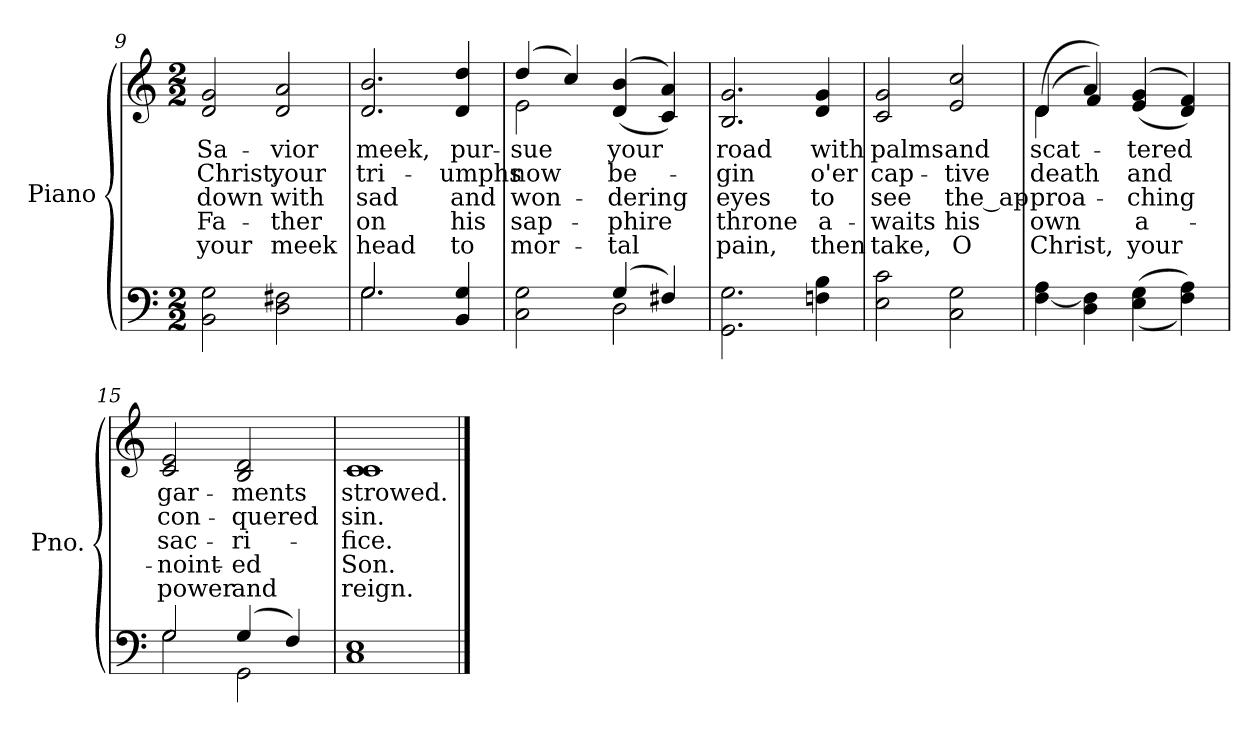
**kern	**kern	**text	**text	**text	**text	**text
*part2	*part1	*part1	*part1	*part1	*part1	*part1
*staff2	*staff1	*staff1	*staff1	*staff1	*staff1	*staff1
*I"Piano	*I"Piano	*	*	*	*	*
*I'Pno.	*I'Pno.	*	*	*	*	*
*clefF4	*clefG2	*	*	*	*	*
*k[]	*k[]	*	*	*	*	*
*C:	*C:	*	*	*	*	*
*M2/2	*M2/2	*	*	*	*	*
=9	=9	=9	=9	=9	=9	=9
!	!	!LO:LY:b:color=#000000	!LO:LY:b:color=#000000	!LO:LY:b:color=#000000	!LO:LY:b:color=#000000	!LO:LY:b:color=#000000
2BBi\ 2Gi	2di/ 2gi	Sa-	Christ,	down	Fa-	-your
!	!	!LO:LY:b:color=#000000	!LO:LY:b:color=#000000	!LO:LY:b:color=#000000	!LO:LY:b:color=#000000	!LO:LY:b:color=#000000
2Di\ 2F#Xi	2di/ 2ai	-vior	your	with	ther	meek
=10	=10	=10	=10	=10	=10	=10
*^	*	*	*	*	*	*
!	!	!	!LO:LY:b:color=#000000	!LO:LY:b:color=#000000	!LO:LY:b:color=#000000	!LO:LY:b:color=#000000	!LO:LY:b:color=#000000
2.Gi/	2.Gi\	2.di/ 2.bi	meek,	tri-	sad	on	head
!	!	!	!LO:LY:b:color=#000000	!LO:LY:b:color=#000000	!LO:LY:b:color=#000000	!LO:LY:b:color=#000000	!LO:LY:b:color=#000000
4BBi/ 4Gi	4ryy	4di/ 4ddi	pur-	-umphs	and	his	to
!!LO:LB:g=z
=11	=11	=11	=11	=11	=11	=11	=11
!	!	!	!LO:LY:b:color=#000000	!LO:LY:b:color=#000000	!LO:LY:b:color=#000000	!LO:LY:b:color=#000000	!LO:LY:b:color=#000000
*	*	*^	*	*	*	*	*
2Ci\ 2Gi	2ryy	(4ddi/	2ei\	-sue	now	won-	-sap-	-mor-
.	.	4cci/)	.	.	.	.	.	.
!	!	!	!	!LO:LY:b:color=#000000	!LO:LY:b:color=#000000	!LO:LY:b:color=#000000	!LO:LY:b:color=#000000	!LO:LY:b:color=#000000
(4Gi/	2Di\	((4di/ 4bi	2ryy	your	be-	-dering	phire	tal
4F#Xi/)	.	4ci/ 4ai))	.	.	.	.	.	.
*v	*v	*	*	*	*	*	*	*
*	*v	*v	*	*	*	*	*
=12	=12	=12	=12	=12	=12	=12
!	!	!LO:LY:b:color=#000000	!LO:LY:b:color=#000000	!LO:LY:b:color=#000000	!LO:LY:b:color=#000000	!LO:LY:b:color=#000000
2.GGi\ 2.Gi	2.Bi/ 2.gi	road	-gin	eyes	throne	pain,
!	!	!LO:LY:b:color=#000000	!LO:LY:b:color=#000000	!LO:LY:b:color=#000000	!LO:LY:b:color=#000000	!LO:LY:b:color=#000000
4Fni\ 4Bi	4di/ 4gi	with	o'er	to	a-	-then
=13	=13	=13	=13	=13	=13	=13
!	!	!LO:LY:b:color=#000000	!LO:LY:b:color=#000000	!LO:LY:b:color=#000000	!LO:LY:b:color=#000000	!LO:LY:b:color=#000000
2Ei\ 2ci	2ci/ 2gi	palms	cap-	see	waits	take,
!	!	!LO:LY:b:color=#000000	!LO:LY:b:color=#000000	!LO:LY:b:color=#000000	!LO:LY:b:color=#000000	!LO:LY:b:color=#000000
2Ci\ 2Gi	2ei/ 2cci	and	-tive	the_ap-	his	O
=14	=14	=14	=14	=14	=14	=14
!	!	!LO:LY:b:color=#000000	!LO:LY:b:color=#000000	!LO:LY:b:color=#000000	!LO:LY:b:color=#000000	!LO:LY:b:color=#000000
*	*^	*	*	*	*	*
[4Fi\ 4Ai	(4di/	(4di\	scat-	death	-proa-	-own	Christ,
4Di\ 4Fi]	4ai/)	4fi/)	.	.	.	.	.
!	!	!	!LO:LY:b:color=#000000	!LO:LY:b:color=#000000	!LO:LY:b:color=#000000	!LO:LY:b:color=#000000	!LO:LY:b:color=#000000
((4Ei\ 4Gi	((4ei/ 4gi	2ryy	-tered	and	ching	a-	-your
4Fi\ 4Ai))	4di/ 4fi))	.	.	.	.	.	.
*	*v	*v	*	*	*	*	*
=15	=15	=15	=15	=15	=15	=15
*^	*	*	*	*	*	*
!	!	!	!LO:LY:b:color=#000000	!LO:LY:b:color=#000000	!LO:LY:b:color=#000000	!LO:LY:b:color=#000000	!LO:LY:b:color=#000000
2Gi/	2Gi\	2ci/ 2ei	gar-	con-	sac-	-noint-	-power
!	!	!	!LO:LY:b:color=#000000	!LO:LY:b:color=#000000	!LO:LY:b:color=#000000	!LO:LY:b:color=#000000	!LO:LY:b:color=#000000
(4Gi/	2GGi\	2Bi/ 2di	-ments	-quered	ri-	-ed	and
4Fi/)	.	.	.	.	.	.	.
*v	*v	*	*	*	*	*	*
=16	=16	=16	=16	=16	=16	=16
!	!	!LO:LY:b:color=#000000	!LO:LY:b:color=#000000	!LO:LY:b:color=#000000	!LO:LY:b:color=#000000	!LO:LY:b:color=#000000
1Ci 1Ei	1ci 1ci	strowed.	sin.	fice.	Son.	reign.
==	==	==	==	==	==	==
*-	*-	*-	*-	*-	*-	*-
